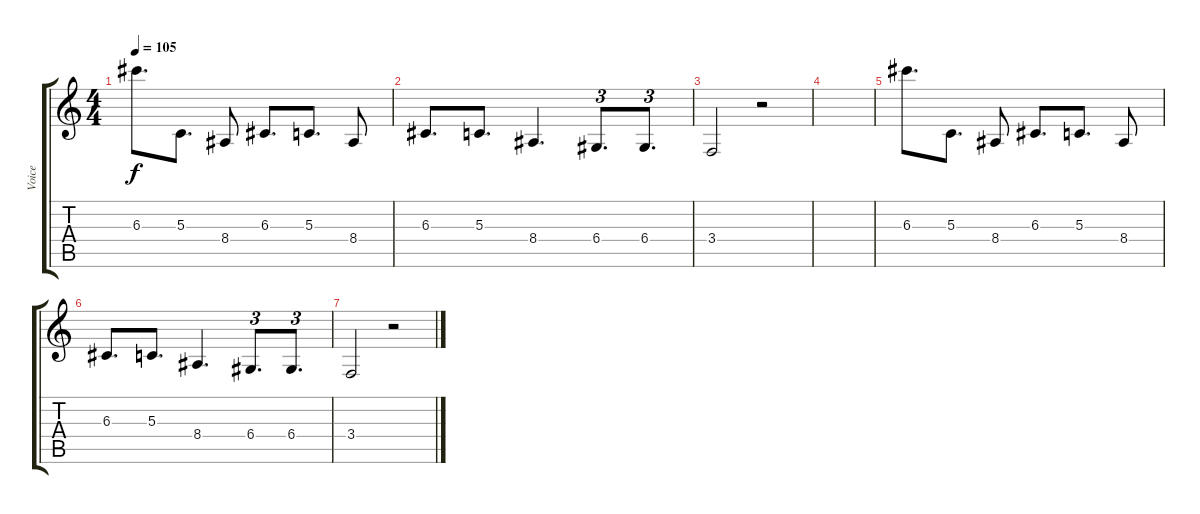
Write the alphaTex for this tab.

\track ("Voice" "Voice") {instrument altosax}
\staff {score tabs}
\tuning (E4 B3 G3 D3 A2 E2) {hide}
\ts (4 4)
\tempo 105
\clef g2
\ks c
6.3.8{d ot 15mb dy f} 5.3.8{d} 8.4.8 6.3.8{d} 5.3.8{d} 8.4.8 |
6.3.8{d} 5.3.8{d} 8.4.4{d} 6.4.8{d tu (3 2)} 6.4.8{d tu (3 2)} |
3.4.2 r.2 |
|
6.3.8{d ot 15mb} 5.3.8{d} 8.4.8 6.3.8{d} 5.3.8{d} 8.4.8 |
6.3.8{d} 5.3.8{d} 8.4.4{d} 6.4.8{d tu (3 2)} 6.4.8{d tu (3 2)} |
3.4.2 r.2
